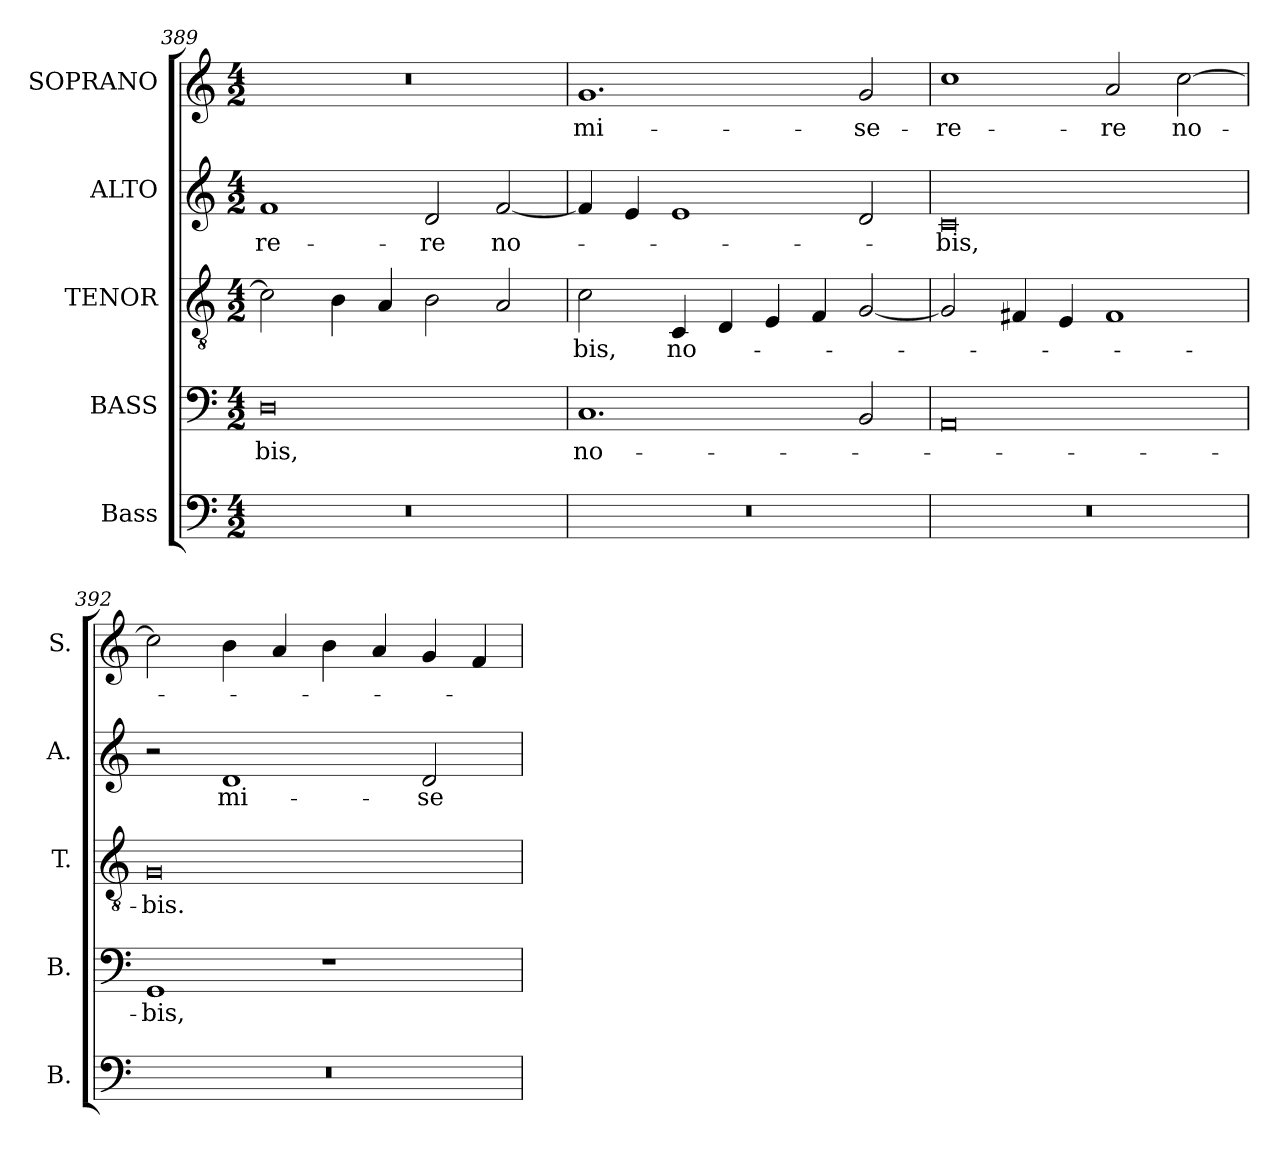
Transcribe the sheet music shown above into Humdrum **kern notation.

**kern	**kern	**text	**kern	**text	**kern	**text	**kern	**text
*part5	*part4	*part4	*part3	*part3	*part2	*part2	*part1	*part1
*staff5	*staff4	*staff4	*staff3	*staff3	*staff2	*staff2	*staff1	*staff1
*I"Bass	*I"BASS	*	*I"TENOR	*	*I"ALTO	*	*I"SOPRANO	*
*I'B.	*I'B.	*	*I'T.	*	*I'A.	*	*I'S.	*
*clefF4	*clefF4	*	*clefGv2	*	*clefG2	*	*clefG2	*
*	*	*	*ITrd7c12	*	*	*	*	*
*k[]	*k[]	*	*k[]	*	*k[]	*	*k[]	*
*C:	*C:	*	*C:	*	*C:	*	*C:	*
*M4/2	*M4/2	*	*M4/2	*	*M4/2	*	*M4/2	*
=389	=389	=389	=389	=389	=389	=389	=389	=389
!LO:N:vis=1	!	!	!	!	!	!	!	!
!	!	!LO:LY:b:color=#000000	!	!	!	!	!	!
!	!	!	!	!	!	!LO:LY:b:color=#000000	!LO:N:vis=1	!
0r	0Di	-bis,	2Ci\]	.	1fi	-re-	0r	.
.	.	.	4BBi\	.	.	.	.	.
.	.	.	4AAi/	.	.	.	.	.
!	!	!	!	!	!	!LO:LY:b:color=#000000	!	!
.	.	.	2BBi\	.	2di/	-re	.	.
!	!	!	!	!	!	!LO:LY:b:color=#000000	!	!
.	.	.	2AAi/	.	[2fi/	no-	.	.
=390	=390	=390	=390	=390	=390	=390	=390	=390
!LO:N:vis=1	!	!	!	!	!	!	!	!
!	!	!LO:LY:b:color=#000000	!	!	!	!	!	!
!	!	!	!	!LO:LY:b:color=#000000	!	!	!	!
!	!	!	!	!	!	!	!	!LO:LY:b:color=#000000
0r	1.Ci	no-	2Ci\	-bis,	4fi/]	.	1.gi	mi-
.	.	.	.	.	4ei/	.	.	.
!	!	!	!	!LO:LY:b:color=#000000	!	!	!	!
.	.	.	4CCi/	no-	1ei	.	.	.
.	.	.	4DDi/	.	.	.	.	.
.	.	.	4EEi/	.	.	.	.	.
.	.	.	4FFi/	.	.	.	.	.
!	!	!	!	!	!	!	!	!LO:LY:b:color=#000000
.	2BBi/	.	[2GGi/	.	2di/	.	2gi/	-se-
=391	=391	=391	=391	=391	=391	=391	=391	=391
!LO:N:vis=1	!	!	!	!	!	!	!	!
!	!	!	!	!	!	!LO:LY:b:color=#000000	!	!
!	!	!	!	!	!	!	!	!LO:LY:b:color=#000000
0r	0AAi	.	2GGi/]	.	0ci	-bis,	1cci	-re-
.	.	.	4FF#Xi/	.	.	.	.	.
.	.	.	4EEi/	.	.	.	.	.
!	!	!	!	!	!	!	!	!LO:LY:b:color=#000000
.	.	.	1FF#i	.	.	.	2ai/	-re
!	!	!	!	!	!	!	!	!LO:LY:b:color=#000000
.	.	.	.	.	.	.	[2cci\	no-
=392	=392	=392	=392	=392	=392	=392	=392	=392
!LO:N:vis=1	!	!	!	!	!	!	!	!
!	!	!LO:LY:b:color=#000000	!	!	!	!	!	!
!	!	!	!	!LO:LY:b:color=#000000	!	!	!	!
0r	1GGi	-bis,	0GGi	-bis.	2r	.	2cci\]	.
!	!	!	!	!	!	!LO:LY:b:color=#000000	!	!
.	.	.	.	.	1di	mi-	4bi\	.
.	.	.	.	.	.	.	4ai/	.
.	1r	.	.	.	.	.	4bi\	.
.	.	.	.	.	.	.	4ai/	.
!	!	!	!	!	!	!LO:LY:b:color=#000000	!	!
.	.	.	.	.	2di/	-se-	4gi/	.
.	.	.	.	.	.	.	4fi/	.
=	=	=	=	=	=	=	=	=
*-	*-	*-	*-	*-	*-	*-	*-	*-
